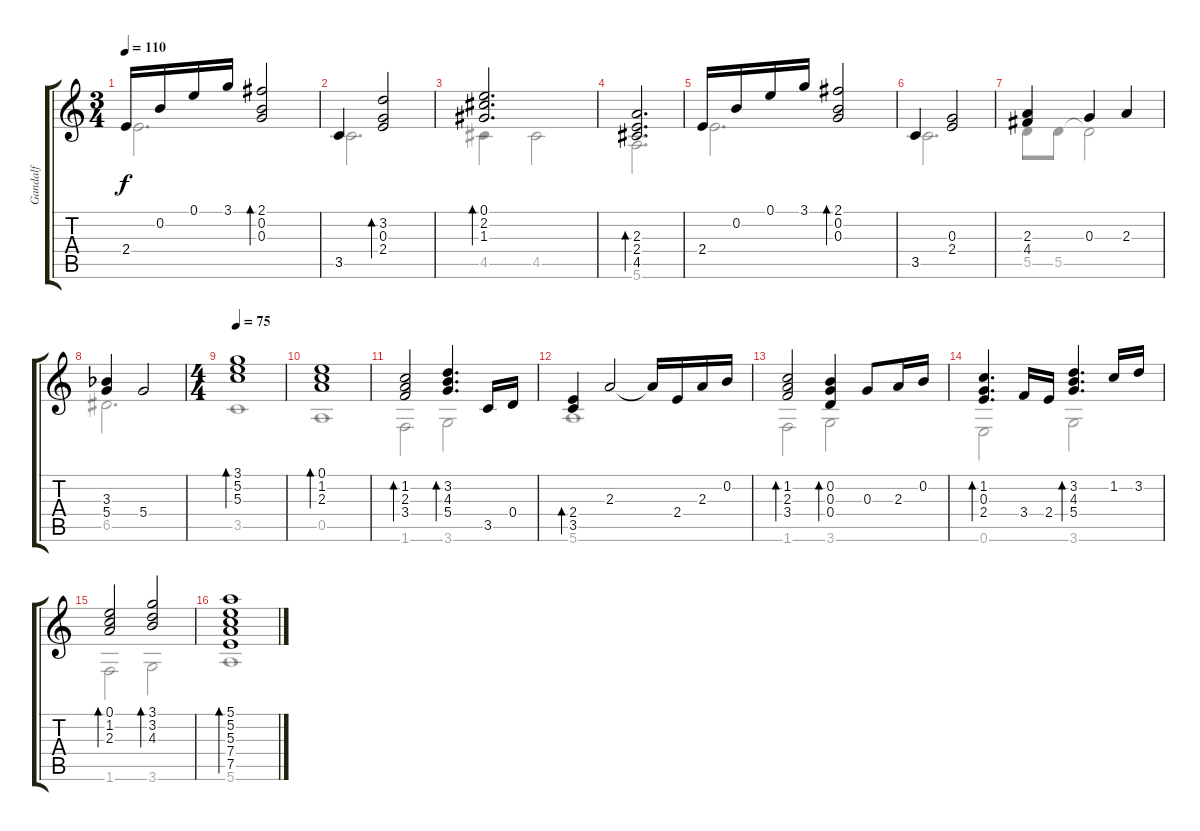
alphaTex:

\track ("Gandalf" "Gandalf") {instrument acousticguitarnylon}
\staff {score tabs}
\tuning (E4 B3 G3 D3 A2 E2) {hide}
\voice
\ts (3 4)
\tempo 110
\clef g2
\ks c
2.4.16{dy f instrument acousticguitarnylon} 0.2.16 0.1.16 3.1.16 (2.1 0.2 0.3).2{bd 120} |
3.5.4 (3.2 0.3 2.4).2{bd 120} |
(0.1 2.2 1.3).2{d bd 120} |
(2.3 2.4 4.5).2{d bd 120} |
2.4.16 0.2.16 0.1.16 3.1.16 (2.1 0.2 0.3).2{bd 120} |
3.5.4 (0.3 2.4).2 |
(2.3 4.4).4 0.3.4 2.3.4 |
(3.3{acc b} 5.4).4 5.4.2 |
\ts (4 4)
\tempo 75
(3.1 5.2 5.3).1{bd 120} |
(0.1 1.2 2.3).1{bd 120} |
(1.2 2.3 3.4).2{bd 120} (3.2 4.3 5.4).4{d bd 120} 3.5.16 0.4.16 |
(2.4 3.5).4{bd 120} 2.3.2 2.3{t}.16 2.4.16 2.3.16 0.2.16 |
(1.2 2.3 3.4).2{bd 120} (0.2 0.3 0.4).4{bd 120} 0.3.8 2.3.16 0.2.16 |
(1.2 0.3 2.4).4{d bd 120} 3.4.16 2.4.16 (3.2 4.3 5.4).4{d bd 120} 1.2.16 3.2.16 |
(0.1 1.2 2.3).2{bd 240} (3.1 3.2 4.3).2{bd 240} |
(5.1 5.2 5.3 7.4 7.5).1{bd 240}
\voice
\clef g2
\ottava regular
\simile none
\ks c
2.4.2{d dy f} |
3.5.2{d} |
4.5.4 4.5.2 |
5.6.2{d} |
2.4.2{d} |
3.5.2{d} |
5.5.8 5.5.8 5.5{t}.2 |
6.5.2{d} |
3.5.1 |
0.5.1 |
1.6.2 3.6.2 |
5.6.1 |
1.6.2 3.6.2 |
0.6.2 3.6.2 |
1.6.2 3.6.2 |
5.6.1
